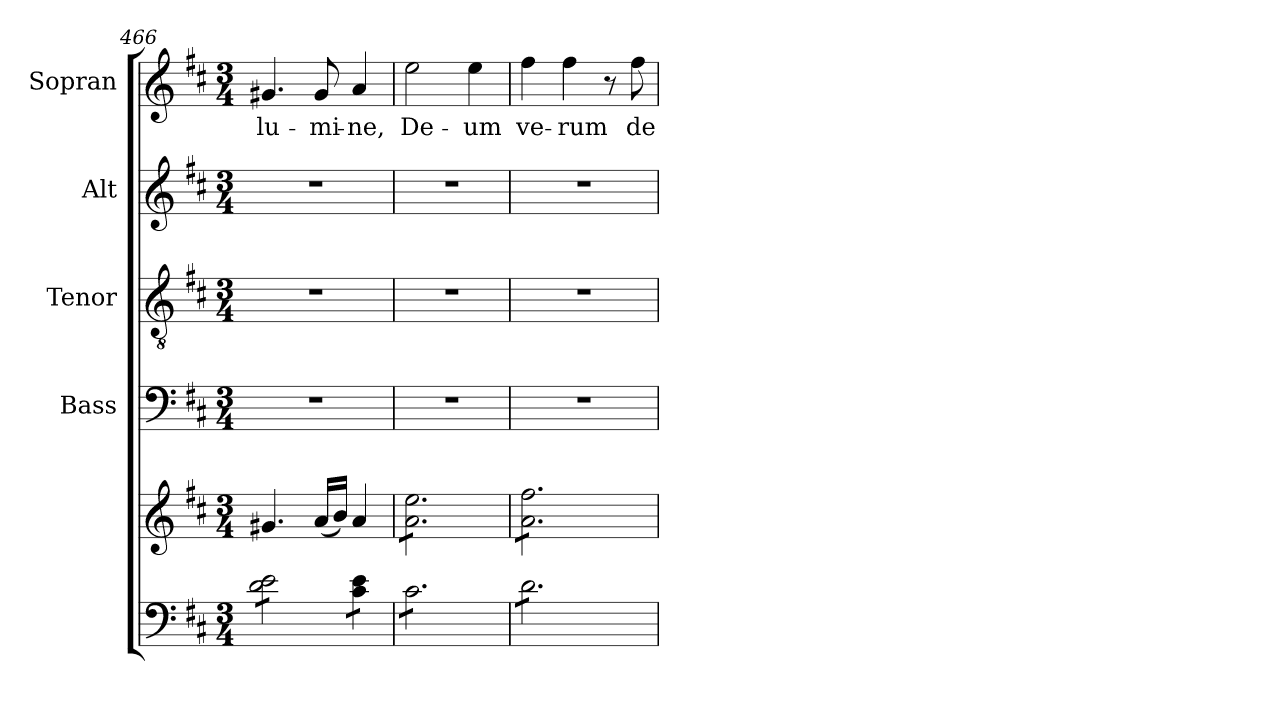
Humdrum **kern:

**kern	**kern	**kern	**kern	**kern	**kern	**text
*part5	*part5	*part4	*part3	*part2	*part1	*part1
*staff6	*staff5	*staff4	*staff3	*staff2	*staff1	*staff1
*	*	*I"Bass	*I"Tenor	*I"Alt	*I"Sopran	*
*	*	*I'B.	*I'T.	*I'A.	*I'S.	*
*clefF4	*clefG2	*clefF4	*clefGv2	*clefG2	*clefG2	*
*k[f#c#]	*k[f#c#]	*k[f#c#]	*k[f#c#]	*k[f#c#]	*k[f#c#]	*
*D:	*D:	*D:	*D:	*D:	*D:	*
*M3/4	*M3/4	*M3/4	*M3/4	*M3/4	*M3/4	*
=466	=466	=466	=466	=466	=466	=466
!	!	!	!	!	!	!LO:LY:b
*tremolo	*	*	*	*	*	*
8d\ 8e\L	4.g#X/	2.r	2.r	2.r	4.g#X/	lu-
8d\ 8e\	.	.	.	.	.	.
8d\ 8e\	.	.	.	.	.	.
!	!	!	!	!	!	!LO:LY:b
8d\ 8e\J	(<16a/LL	.	.	.	8g#/	-mi-
.	16b/JJ)	.	.	.	.	.
!	!	!	!	!	!	!LO:LY:b
8c#\ 8e\L	4a/	.	.	.	4a/	-ne,
8c#\ 8e\J	.	.	.	.	.	.
=467	=467	=467	=467	=467	=467	=467
!	!	!	!	!	!	!LO:LY:b
*	*tremolo	*	*	*	*	*
8c#\L	8a\ 8ee\L	2.r	2.r	2.r	2ee\	De-
8c#\	8a\ 8ee\	.	.	.	.	.
8c#\	8a\ 8ee\	.	.	.	.	.
8c#\	8a\ 8ee\	.	.	.	.	.
!	!	!	!	!	!	!LO:LY:b
8c#\	8a\ 8ee\	.	.	.	4ee\	-um
8c#\J	8a\ 8ee\J	.	.	.	.	.
=468	=468	=468	=468	=468	=468	=468
!	!	!	!	!	!	!LO:LY:b
8d\L	8a\ 8ff#\L	2.r	2.r	2.r	4ff#\	ve-
8d\	8a\ 8ff#\	.	.	.	.	.
!	!	!	!	!	!	!LO:LY:b
8d\	8a\ 8ff#\	.	.	.	4ff#\	-rum
8d\	8a\ 8ff#\	.	.	.	.	.
8d\	8a\ 8ff#\	.	.	.	8r	.
!	!	!	!	!	!	!LO:LY:b
8d\J	8a\ 8ff#\J	.	.	.	8ff#\	de
*	*Xtremolo	*	*	*	*	*
*Xtremolo	*	*	*	*	*	*
=	=	=	=	=	=	=
*-	*-	*-	*-	*-	*-	*-
